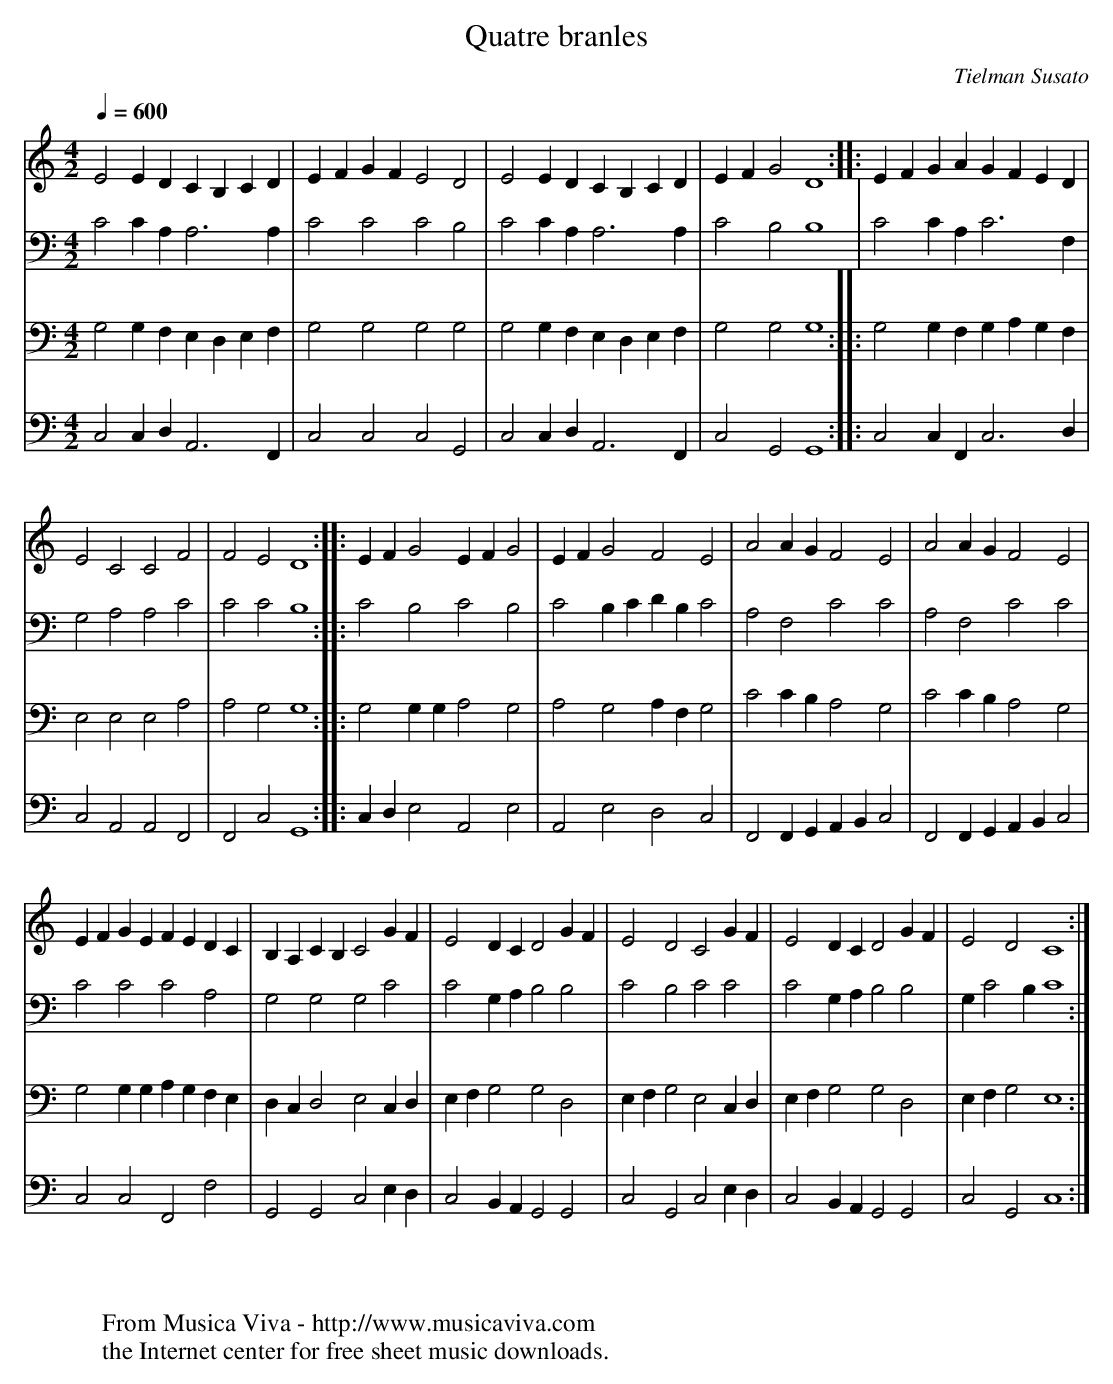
X:1
T:Quatre branles
C:Tielman Susato
M:4/2
L:1/4
Q:1/4=600
K:C
V:1
E2ED CB,CD|EFGFE2D2|E2ED CB,CD|EFG2D4::EFGA GFED|
V:2
C2CA,A,3A,|C2C2C2B,2|C2CA,A,3A,|C2B,2B,4|C2CA,C3F,|
V:3
G,2G,F, E,D,E,F,|G,2G,2G,2G,2|G,2G,F, E,D,E,F,|G,2G,2G,4::G,2G,F, G,A,G,F,|
V:4
C,2C,D,A,,3F,,|C,2C,2C,2G,,2|C,2C,D,A,,3F,,|C,2G,,2G,,4::C,2C,F,,C,3D,|
V:1
E2C2C2F2|F2E2D4::EFG2EFG2|EFG2F2E2|A2AGF2E2|A2AGF2E2|
V:2
G,2A,2A,2C2|C2C2B,4::C2B,2C2B,2|C2B,C DB,C2|A,2F,2C2C2|A,2F,2C2C2|
V:3
E,2E,2E,2A,2|A,2G,2G,4::G,2G,G,A,2G,2|A,2G,2A,F,G,2|C2CB,A,2G,2|C2CB,A,2G,2|
V:4
C,2A,,2A,,2F,,2|F,,2C,2G,,4::C,D,E,2A,,2E,2|A,,2E,2D,2C,2|F,,2F,,G,, A,,B,,C,2|F,,2F,,G,, A,,B,,C,2|
V:1
EFGE FEDC|B,A,CB,C2GF|E2DCD2GF|E2D2C2GF|E2DCD2GF|E2D2C4:|
V:2
C2C2C2A,2|G,2G,2G,2C2|C2G,A,B,2B,2|C2B,2C2C2|C2G,A,B,2B,2|G,C2B,C4:|
V:3
G,2G,G, A,G,F,E,|D,C,D,2E,2C,D,|E,F,G,2G,2D,2|E,F,G,2E,2C,D,|E,F,G,2G,2D,2|E,F,G,2E,4:|
V:4
C,2C,2F,,2F,2|G,,2G,,2C,2E,D,|C,2B,,A,,G,,2G,,2|C,2G,,2C,2E,D,|C,2B,,A,,G,,2G,,2|C,2G,,2C,4:|
W:
W:
W:  From Musica Viva - http://www.musicaviva.com
W:  the Internet center for free sheet music downloads.
